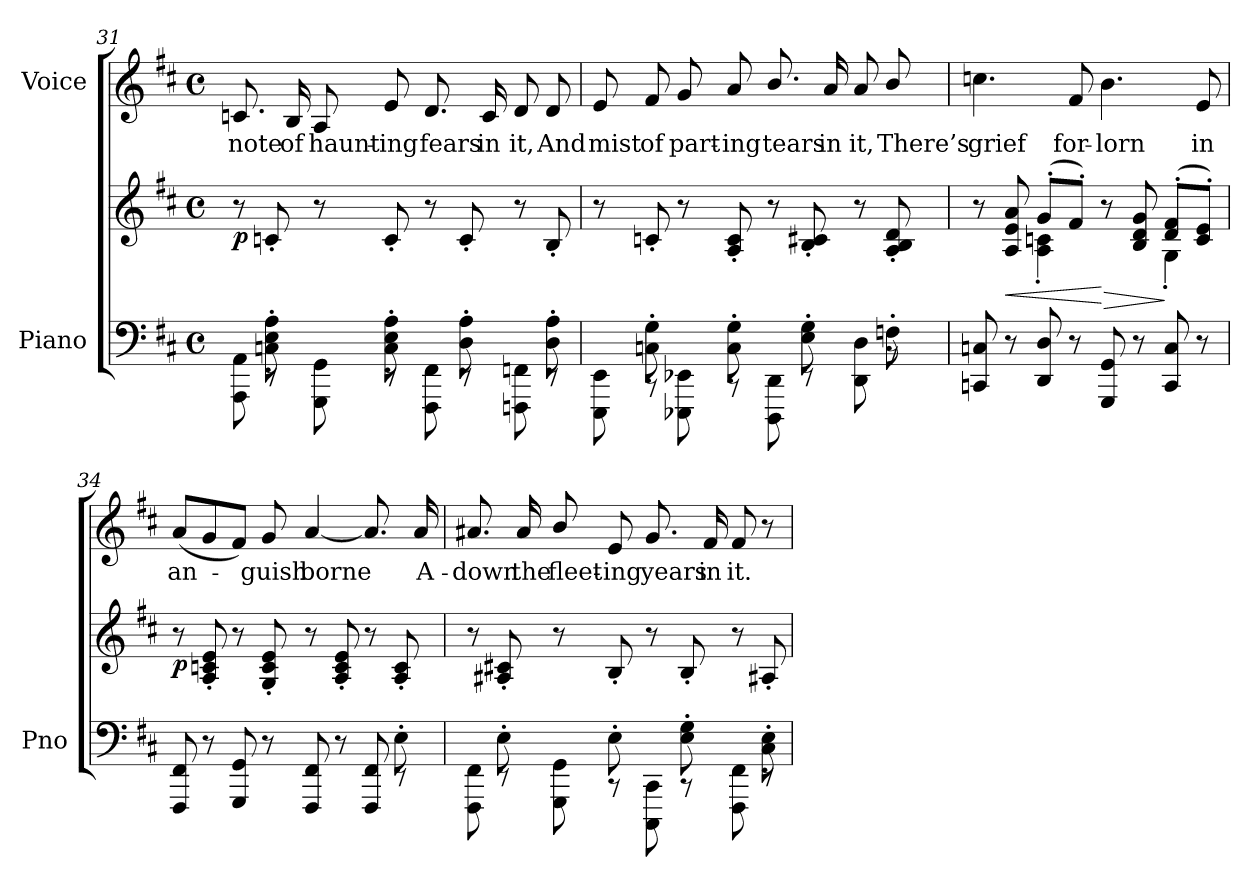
**kern	**kern	**dynam	**kern	**text
*part2	*part2	*part2	*part1	*part1
*staff3	*staff2	*staff2/3	*staff1	*staff1
*I"Piano	*	*	*I"Voice	*
*I'Pno	*	*	*	*
*clefF4	*clefG2	*	*clefG2	*
*k[f#c#]	*k[f#c#]	*	*k[f#c#]	*
*M4/4	*M4/4	*	*M4/4	*
*met(c)	*met(c)	*	*met(c)	*
=31	=31	=31	=31	=31
*^	*	*	*	*
!	!	!	!LO:DY:b	!	!LO:LY:b
8ryy	8AAA\ 8AA\	8r	p	8.cn/	note
8Cn\' 8E\' 8A\'	8r	8cn'/	.	.	.
!	!	!	!	!	!LO:LY:b
.	.	.	.	16B/	of
!	!	!	!	!	!LO:LY:b
8ryy	8GGG\ 8GG\	8r	.	8A/	haunt-
!	!	!	!	!	!LO:LY:b
8C\' 8E\' 8A\'	8r	8c'/	.	8e/	-ing
!	!	!	!	!	!LO:LY:b
8ryy	8FFF#\ 8FF#\	8r	.	8.d/	fears
8D\' 8A\'	8r	8c'/	.	.	.
!	!	!	!	!	!LO:LY:b
.	.	.	.	16c/	in
!	!	!	!	!	!LO:LY:b
8ryy	8FFFn\ 8FFn\	8r	.	8d/	it,
!	!	!	!	!	!LO:LY:b
8D\' 8A\'	8r	8B'/	.	8d/	And
!!LO:PB:g=z
=32	=32	=32	=32	=32	=32
!	!	!	!	!	!LO:LY:b
8ryy	8EEE\ 8EE\	8r	.	8e/	mist
!	!	!	!	!	!LO:LY:b
8Cn\' 8G\'	8r	8cn'/	.	8f#/	of
!	!	!	!	!	!LO:LY:b
8ryy	8EEE-X\ 8EE-X\	8r	.	8g/	part-
!	!	!	!	!	!LO:LY:b
8C\' 8G\'	8r	8A/' 8c/'	.	8a/	-ing
!	!	!	!	!	!LO:LY:b
8ryy	8DDD\ 8DD\	8r	.	8.b/	tears
8E\' 8G\'	8r	8B/' 8c#X/'	.	.	.
!	!	!	!	!	!LO:LY:b
.	.	.	.	16a/	in
!	!	!	!	!	!LO:LY:b
8ryy	8DD\ 8D\	8r	.	8a/	it,
!	!	!	!	!	!LO:LY:b
8Fn'\	8r	8A/' 8B/' 8d/'	.	8b/	There’s
=33	=33	=33	=33	=33	=33
*	*	*^	*	*	*
!	!	!	!	!	!	!LO:LY:b
*v	*v	*	*	*	*	*
8CCn/ 8Cn/	8r	4ryy	.	4.ccn\	grief
!	!	!	!LO:HP:b	!	!
8r	8A/ 8e/ 8a/	.	<	.	.
8DD/ 8D/	(>8g'/L	4A\' 4cn\'	.	.	.
!	!	!	!	!	!LO:LY:b
8r	8f#'/J)	.	.	8f#/	for-
!	!	!	!LO:HP:n=1:b	!	!LO:LY:b
8GGG/ 8GG/	8r	4ryy	[ >	4.b\	-lorn
8r	8B/ 8d/ 8g/	.	.	.	.
8CC/ 8C/	(8d/' 8f#/'L	4G'\	]	.	.
!	!	!	!	!	!LO:LY:b
8r	8c/' 8e/'J)	.	.	8e/	in
*	*v	*v	*	*	*
!!LO:LB:g=z
=34	=34	=34	=34	=34
*^	*	*	*	*
!	!	!	!LO:DY:b	!	!LO:LY:b
2..ryy	8FFF#/ 8FF#/	8r	p	(8a/L	an-
.	8r	8A/' 8cn/' 8e/'	.	8g/	.
.	8GGG/ 8GG/	8r	.	8f#/J)	.
!	!	!	!	!	!LO:LY:b
.	8r	8G/' 8c/' 8e/'	.	8g/	-guish
!	!	!	!	!	!LO:LY:b
.	8FFF#/ 8FF#/	8r	.	[4a/	borne
.	8r	8A/' 8c/' 8e/'	.	.	.
.	8FFF#/ 8FF#/	8r	.	8.a/]	.
8E'\	8r	8A/' 8c/'	.	.	.
!	!	!	!	!	!LO:LY:b
.	.	.	.	16a/	A-
=35	=35	=35	=35	=35	=35
!	!	!	!	!	!LO:LY:b
8ryy	8FFF#\ 8FF#\	8r	.	8.a#X/	-down
8E'\	8r	8A#X/' 8c#X/'	.	.	.
!	!	!	!	!	!LO:LY:b
.	.	.	.	16a#/	the
!	!	!	!	!	!LO:LY:b
8ryy	8GGG\ 8GG\	8r	.	8b/	fleet-
!	!	!	!	!	!LO:LY:b
8E'\	8r	8B'/	.	8e/	-ing
!	!	!	!	!	!LO:LY:b
8ryy	8CCC#\ 8CC#\	8r	.	8.g/	years
8E\' 8G\'	8r	8B'/	.	.	.
!	!	!	!	!	!LO:LY:b
.	.	.	.	16f#/	in
!	!	!	!	!	!LO:LY:b
8ryy	8FFF#\ 8FF#\	8r	.	8f#/	it.
8C#\' 8E\'	8r	8A#X'/	.	8r	.
*v	*v	*	*	*	*
=	=	=	=	=
*-	*-	*-	*-	*-
